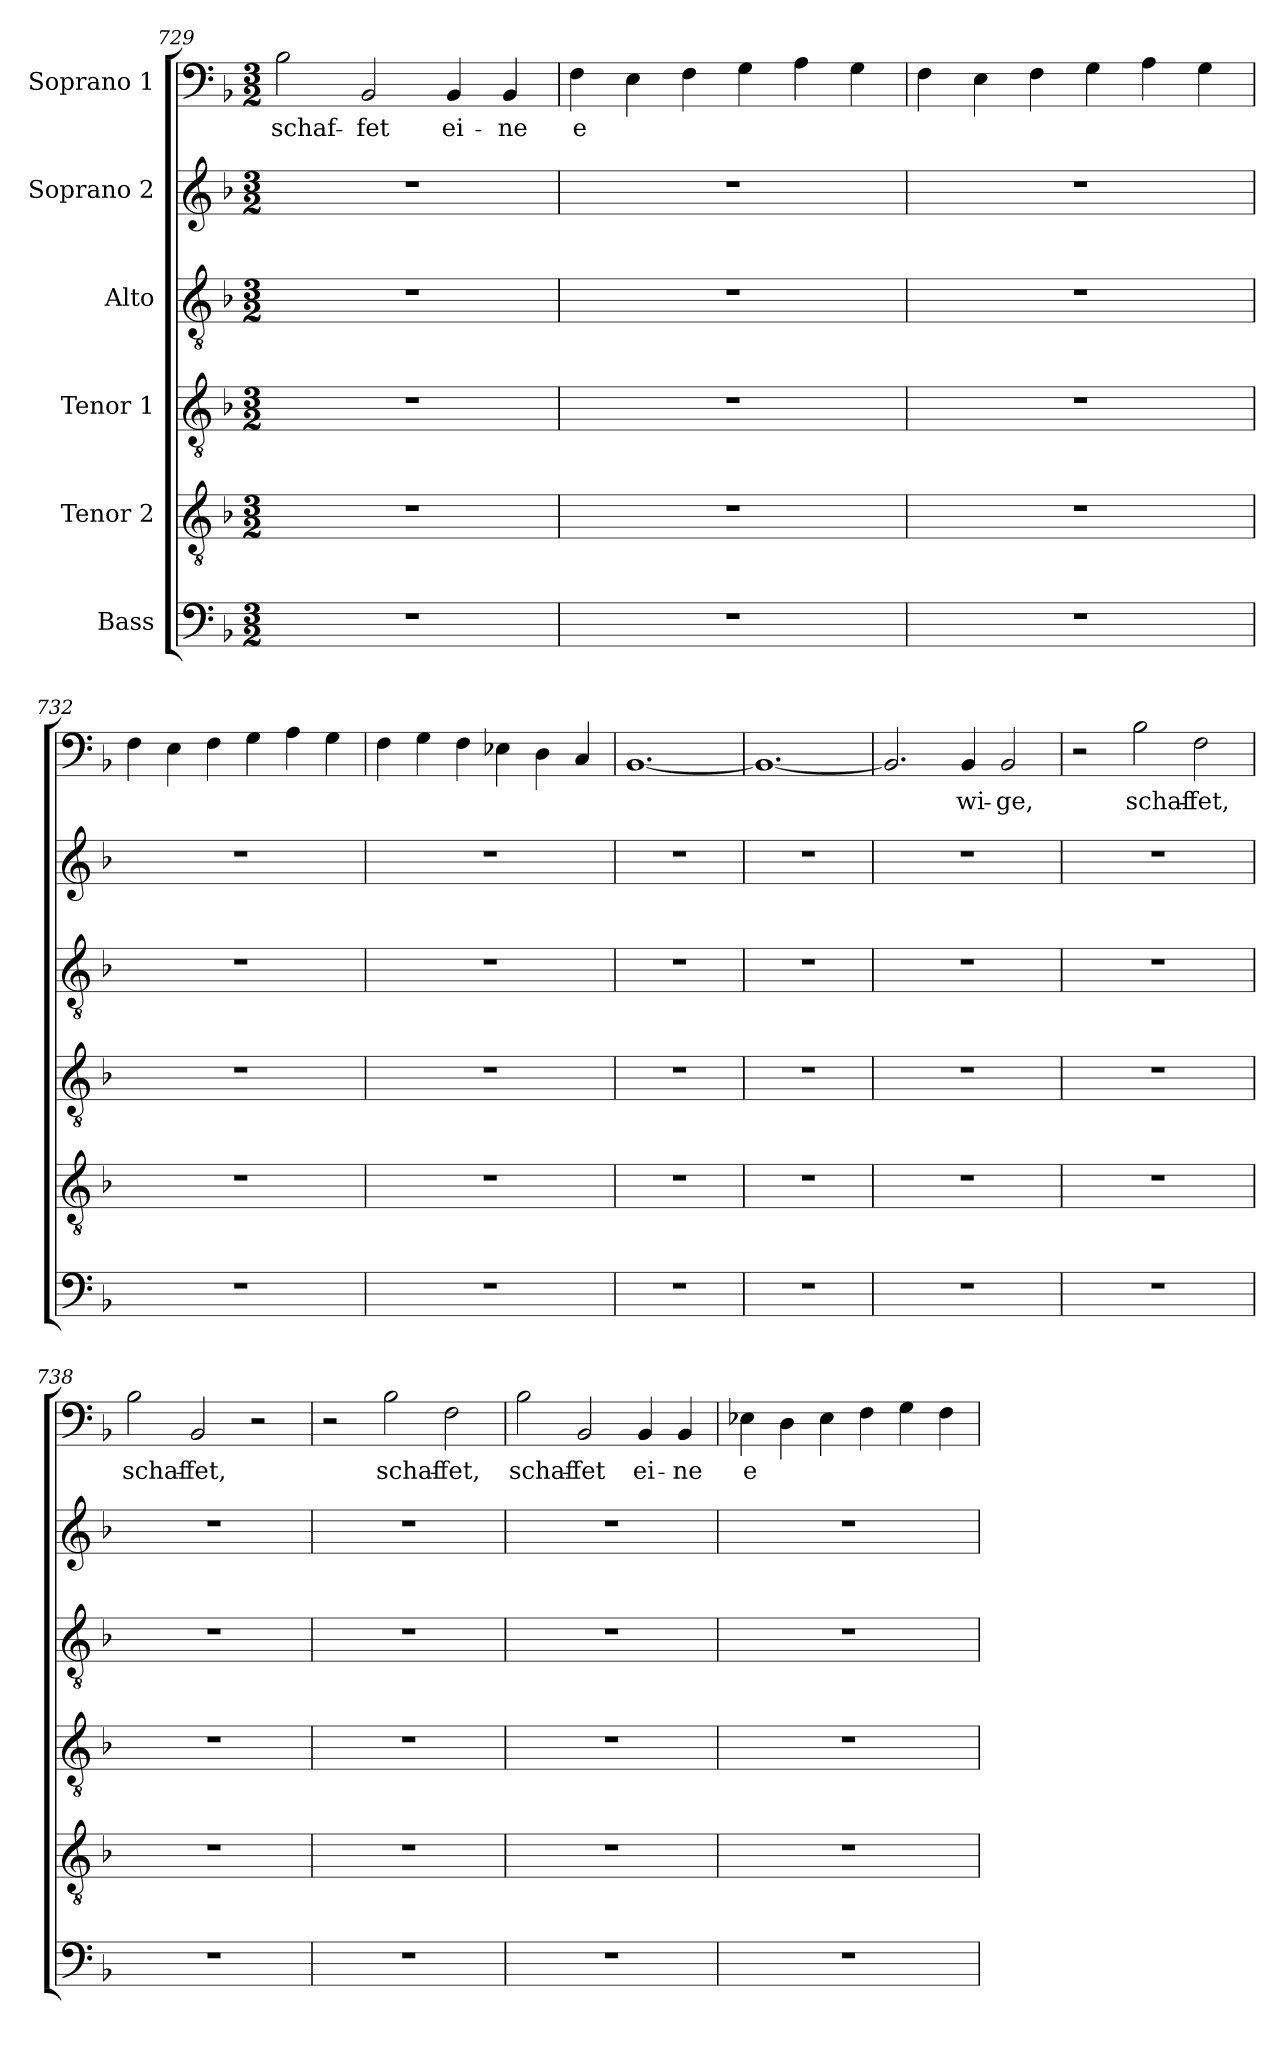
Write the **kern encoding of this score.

**kern	**kern	**kern	**kern	**kern	**kern	**text
*part6	*part5	*part4	*part3	*part2	*part1	*part1
*staff6	*staff5	*staff4	*staff3	*staff2	*staff1	*staff1
*I"Bass	*I"Tenor 2	*I"Tenor 1	*I"Alto	*I"Soprano 2	*I"Soprano 1	*
*clefF4	*clefGv2	*clefGv2	*clefGv2	*clefG2	*clefF4	*
*k[b-]	*k[b-]	*k[b-]	*k[b-]	*k[b-]	*k[b-]	*
*F:	*F:	*F:	*F:	*F:	*F:	*
*M3/2	*M3/2	*M3/2	*M3/2	*M3/2	*M3/2	*
=729	=729	=729	=729	=729	=729	=729
!	!	!	!	!	!	!LO:LY:b:cj
1.r	1.r	1.r	1.r	1.r	2B-\	schaf-
!	!	!	!	!	!	!LO:LY:b:cj
.	.	.	.	.	2BB-/	-fet
!	!	!	!	!	!	!LO:LY:b:cj
.	.	.	.	.	4BB-/	ei-
!	!	!	!	!	!	!LO:LY:b:cj
.	.	.	.	.	4BB-/	-ne
=730	=730	=730	=730	=730	=730	=730
!	!	!	!	!	!	!LO:LY:b:cj
1.r	1.r	1.r	1.r	1.r	4F\	e-
!	!	!	!	!	!	!LO:LY:b:cj
.	.	.	.	.	4E\	--
!	!	!	!	!	!	!LO:LY:b:cj
.	.	.	.	.	4F\	--
!	!	!	!	!	!	!LO:LY:b:cj
.	.	.	.	.	4G\	--
!	!	!	!	!	!	!LO:LY:b:cj
.	.	.	.	.	4A\	--
!	!	!	!	!	!	!LO:LY:b:cj
.	.	.	.	.	4G\	--
!!LO:PB:g=z
=731	=731	=731	=731	=731	=731	=731
!	!	!	!	!	!	!LO:LY:b:cj
1.r	1.r	1.r	1.r	1.r	4F\	--
!	!	!	!	!	!	!LO:LY:b:cj
.	.	.	.	.	4E\	--
!	!	!	!	!	!	!LO:LY:b:cj
.	.	.	.	.	4F\	--
!	!	!	!	!	!	!LO:LY:b:cj
.	.	.	.	.	4G\	--
!	!	!	!	!	!	!LO:LY:b:cj
.	.	.	.	.	4A\	--
!	!	!	!	!	!	!LO:LY:b:cj
.	.	.	.	.	4G\	--
=732	=732	=732	=732	=732	=732	=732
!	!	!	!	!	!	!LO:LY:b:cj
1.r	1.r	1.r	1.r	1.r	4F\	--
!	!	!	!	!	!	!LO:LY:b:cj
.	.	.	.	.	4E\	--
!	!	!	!	!	!	!LO:LY:b:cj
.	.	.	.	.	4F\	--
!	!	!	!	!	!	!LO:LY:b:cj
.	.	.	.	.	4G\	--
!	!	!	!	!	!	!LO:LY:b:cj
.	.	.	.	.	4A\	--
!	!	!	!	!	!	!LO:LY:b:cj
.	.	.	.	.	4G\	--
=733	=733	=733	=733	=733	=733	=733
!	!	!	!	!	!	!LO:LY:b:cj
1.r	1.r	1.r	1.r	1.r	4F\	--
!	!	!	!	!	!	!LO:LY:b:cj
.	.	.	.	.	4G\	--
!	!	!	!	!	!	!LO:LY:b:cj
.	.	.	.	.	4F\	--
!	!	!	!	!	!	!LO:LY:b:cj
.	.	.	.	.	4E-X\	--
!	!	!	!	!	!	!LO:LY:b:cj
.	.	.	.	.	4D\	--
!	!	!	!	!	!	!LO:LY:b:cj
.	.	.	.	.	4C/	--
=734	=734	=734	=734	=734	=734	=734
!	!	!	!	!	!	!LO:LY:b:cj
1.r	1.r	1.r	1.r	1.r	[<1.BB-	--
=735	=735	=735	=735	=735	=735	=735
!	!	!	!	!	!	!LO:LY:b:cj
1.r	1.r	1.r	1.r	1.r	1.BB-_<	--
=736	=736	=736	=736	=736	=736	=736
!	!	!	!	!	!	!LO:LY:b:cj
1.r	1.r	1.r	1.r	1.r	2.BB-/]	--
!	!	!	!	!	!	!LO:LY:b:cj
.	.	.	.	.	4BB-/	-wi-
!	!	!	!	!	!	!LO:LY:b:cj
.	.	.	.	.	2BB-/	-ge,
!!LO:LB:g=z
=737	=737	=737	=737	=737	=737	=737
1.r	1.r	1.r	1.r	1.r	2r	.
!	!	!	!	!	!	!LO:LY:b:cj
.	.	.	.	.	2B-\	schaf-
!	!	!	!	!	!	!LO:LY:b:cj
.	.	.	.	.	2F\	-fet,
=738	=738	=738	=738	=738	=738	=738
!	!	!	!	!	!	!LO:LY:b:cj
1.r	1.r	1.r	1.r	1.r	2B-\	schaf-
!	!	!	!	!	!	!LO:LY:b:cj
.	.	.	.	.	2BB-/	-fet,
.	.	.	.	.	2r	.
=739	=739	=739	=739	=739	=739	=739
1.r	1.r	1.r	1.r	1.r	2r	.
!	!	!	!	!	!	!LO:LY:b:cj
.	.	.	.	.	2B-\	schaf-
!	!	!	!	!	!	!LO:LY:b:cj
.	.	.	.	.	2F\	-fet,
=740	=740	=740	=740	=740	=740	=740
!	!	!	!	!	!	!LO:LY:b:cj
1.r	1.r	1.r	1.r	1.r	2B-\	schaf-
!	!	!	!	!	!	!LO:LY:b:cj
.	.	.	.	.	2BB-/	-fet
!	!	!	!	!	!	!LO:LY:b:cj
.	.	.	.	.	4BB-/	ei-
!	!	!	!	!	!	!LO:LY:b:cj
.	.	.	.	.	4BB-/	-ne
=741	=741	=741	=741	=741	=741	=741
!	!	!	!	!	!	!LO:LY:b:cj
1.r	1.r	1.r	1.r	1.r	4E-X\	e-
!	!	!	!	!	!	!LO:LY:b:cj
.	.	.	.	.	4D\	--
!	!	!	!	!	!	!LO:LY:b:cj
.	.	.	.	.	4E-\	--
!	!	!	!	!	!	!LO:LY:b:cj
.	.	.	.	.	4F\	--
!	!	!	!	!	!	!LO:LY:b:cj
.	.	.	.	.	4G\	--
!	!	!	!	!	!	!LO:LY:b:cj
.	.	.	.	.	4F\	--
=	=	=	=	=	=	=
*-	*-	*-	*-	*-	*-	*-
